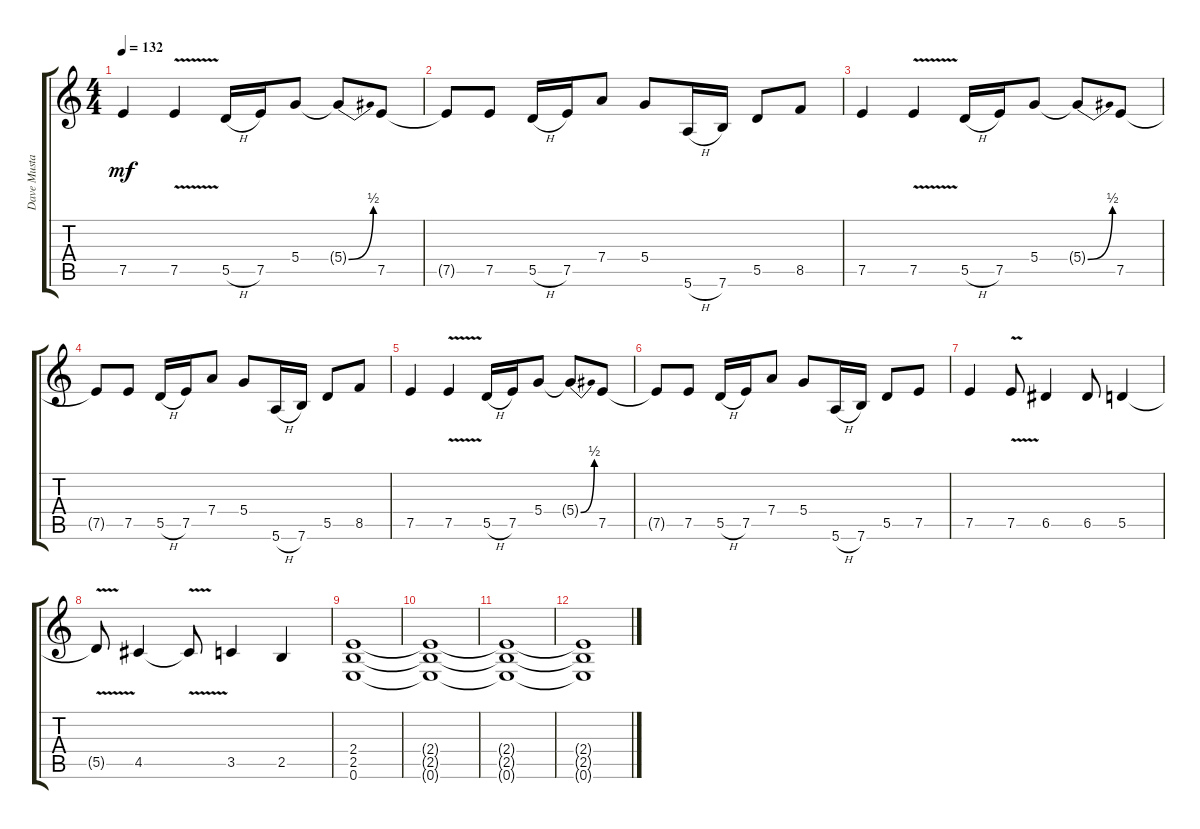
\track ("Dave Mustaine" "Dave Musta") {instrument distortionguitar}
\staff {score tabs}
\tuning (E4 B3 G3 D3 A2 E2) {hide}
\ts (4 4)
\tempo 132
\clef g2
\ks c
7.5.4{dy mf} 7.5{v}.4 5.5{h}.16 7.5.16 5.4.8 5.4{be (bend 0 0 60 2) t}.8 7.5.8 |
7.5{t}.8 7.5.8 5.5{h}.16 7.5.16 7.4.8 5.4.8 5.6{h}.16 7.6.16 5.5.8 8.5.8 |
7.5.4 7.5{v}.4 5.5{h}.16 7.5.16 5.4.8 5.4{be (bend 0 0 60 2) t}.8 7.5.8 |
7.5{t}.8 7.5.8 5.5{h}.16 7.5.16 7.4.8 5.4.8 5.6{h}.16 7.6.16 5.5.8 8.5.8 |
7.5.4 7.5{v}.4 5.5{h}.16 7.5.16 5.4.8 5.4{be (bend 0 0 60 2) t}.8 7.5.8 |
7.5{t}.8 7.5.8 5.5{h}.16 7.5.16 7.4.8 5.4.8 5.6{h}.16 7.6.16 5.5.8 7.5.8 |
7.5.4 7.5{v}.8 6.5.4 6.5.8 5.5.4 |
5.5{v t}.8 4.5.4 4.5{v t}.8 3.5.4 2.5.4 |
(2.4 2.5 0.6).1 |
(2.4{t} 2.5{t} 0.6{t}).1 |
(2.4{t} 2.5{t} 0.6{t}).1 |
(2.4{t} 2.5{t} 0.6{t}).1
